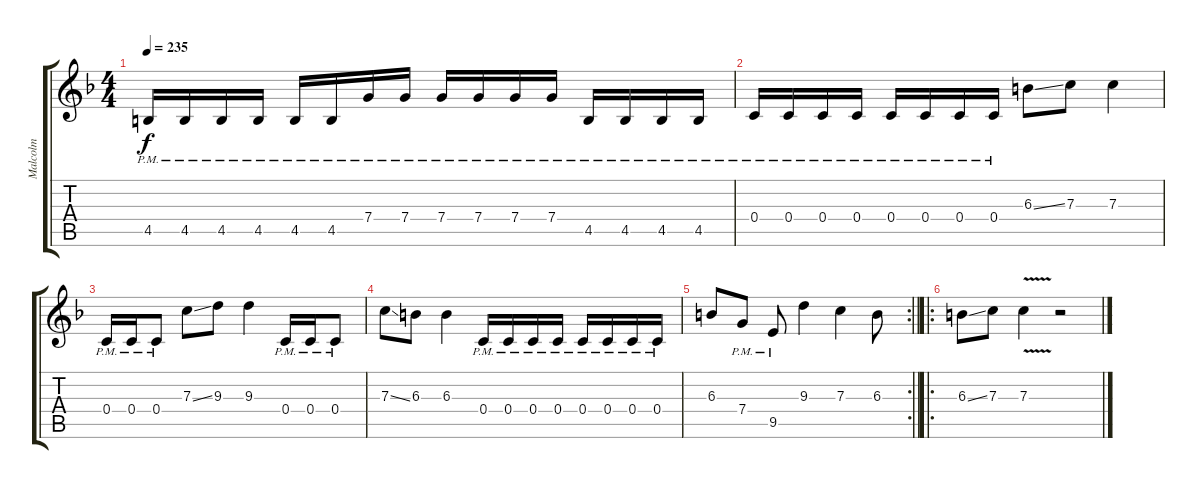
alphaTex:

\track ("Malcolm" "Malcolm") {instrument overdrivenguitar}
\staff {score tabs}
\tuning (D4 A3 F3 C3 G2 D2) {hide}
\ts (4 4)
\tempo 235
\clef g2
\ks f
4.5{pm}.16{dy f} 4.5{pm}.16 4.5{pm}.16 4.5{pm}.16 4.5{pm}.16 4.5{pm}.16 7.4{pm}.16 7.4{pm}.16 7.4{pm}.16 7.4{pm}.16 7.4{pm}.16 7.4{pm}.16 4.5{pm}.16 4.5{pm}.16 4.5{pm}.16 4.5{pm}.16 |
0.4{pm}.16 0.4{pm}.16 0.4{pm}.16 0.4{pm}.16 0.4{pm}.16 0.4{pm}.16 0.4{pm}.16 0.4{pm}.16 6.3{ss}.8 7.3.8 7.3.4 |
0.4{pm}.16 0.4{pm}.16 0.4{pm}.8 7.3{ss}.8 9.3.8 9.3.4 0.4{pm}.16 0.4{pm}.16 0.4{pm}.8 |
7.3{ss}.8 6.3.8 6.3.4 0.4{pm}.16 0.4{pm}.16 0.4{pm}.16 0.4{pm}.16 0.4{pm}.16 0.4{pm}.16 0.4{pm}.16 0.4{pm}.16 |
\rc 2
\barLineRight lightlight
6.3.8 7.4{pm}.8 9.5{pm}.8 9.3.4 7.3.4 6.3.8 |
\ro
6.3{ss}.8 7.3.8 7.3{v}.4 r.2
